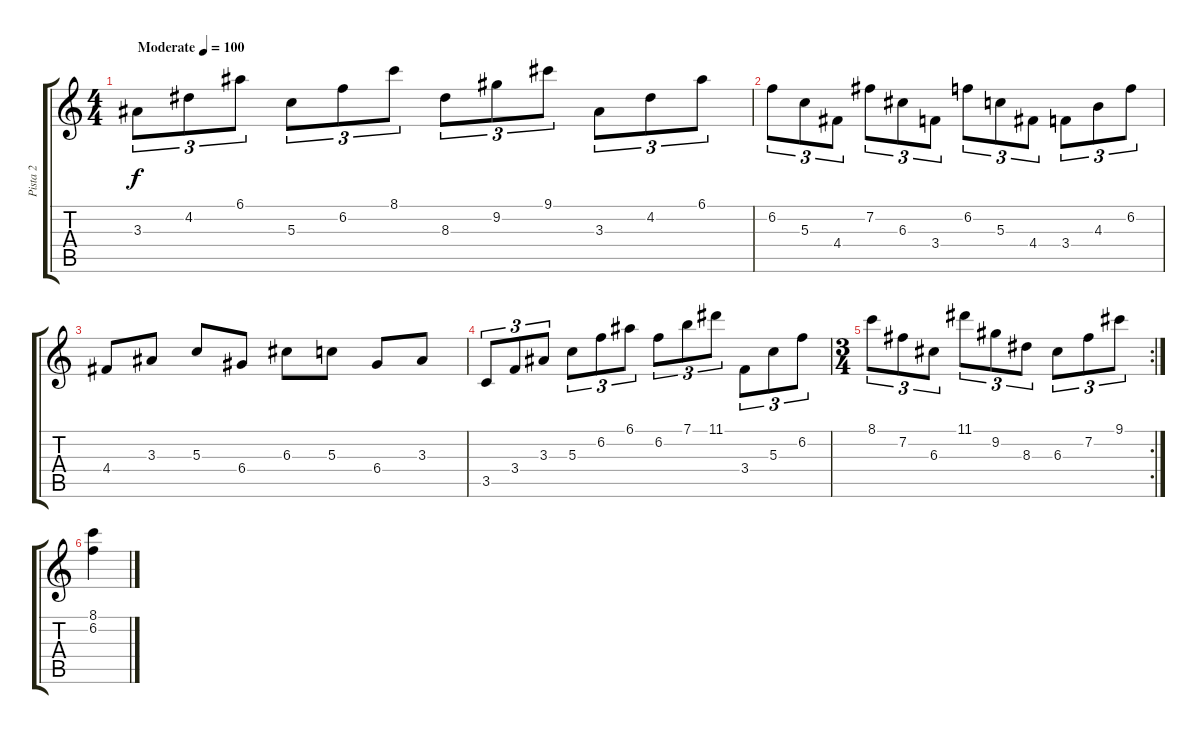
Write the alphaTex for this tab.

\track ("Pista 2" "Pista 2") {instrument acousticguitarsteel}
\staff {score tabs}
\tuning (E4 B3 G3 D3 A2 E2) {hide}
\ts (4 4)
\tempo (100 "Moderate")
\clef g2
\ks c
3.3.8{tu (3 2) dy f instrument acousticguitarsteel} 4.2.8{tu (3 2)} 6.1.8{tu (3 2)} 5.3.8{tu (3 2)} 6.2.8{tu (3 2)} 8.1.8{tu (3 2)} 8.3.8{tu (3 2)} 9.2.8{tu (3 2)} 9.1.8{tu (3 2)} 3.3.8{tu (3 2)} 4.2.8{tu (3 2)} 6.1.8{tu (3 2)} |
6.2.8{tu (3 2)} 5.3.8{tu (3 2)} 4.4.8{tu (3 2)} 7.2.8{tu (3 2)} 6.3.8{tu (3 2)} 3.4.8{tu (3 2)} 6.2.8{tu (3 2)} 5.3.8{tu (3 2)} 4.4.8{tu (3 2)} 3.4.8{tu (3 2)} 4.3.8{tu (3 2)} 6.2.8{tu (3 2)} |
4.4.8 3.3.8 5.3.8 6.4.8 6.3.8 5.3.8 6.4.8 3.3.8 |
3.5.8{tu (3 2)} 3.4.8{tu (3 2)} 3.3.8{tu (3 2)} 5.3.8{tu (3 2)} 6.2.8{tu (3 2)} 6.1.8{tu (3 2)} 6.2.8{tu (3 2)} 7.1.8{tu (3 2)} 11.1.8{tu (3 2)} 3.4.8{tu (3 2)} 5.3.8{tu (3 2)} 6.2.8{tu (3 2)} |
\rc 2
\ts (3 4)
8.1.8{tu (3 2)} 7.2.8{tu (3 2)} 6.3.8{tu (3 2)} 11.1.8{tu (3 2)} 9.2.8{tu (3 2)} 8.3.8{tu (3 2)} 6.3.8{tu (3 2)} 7.2.8{tu (3 2)} 9.1.8{tu (3 2)} |
(8.1 6.2).4
